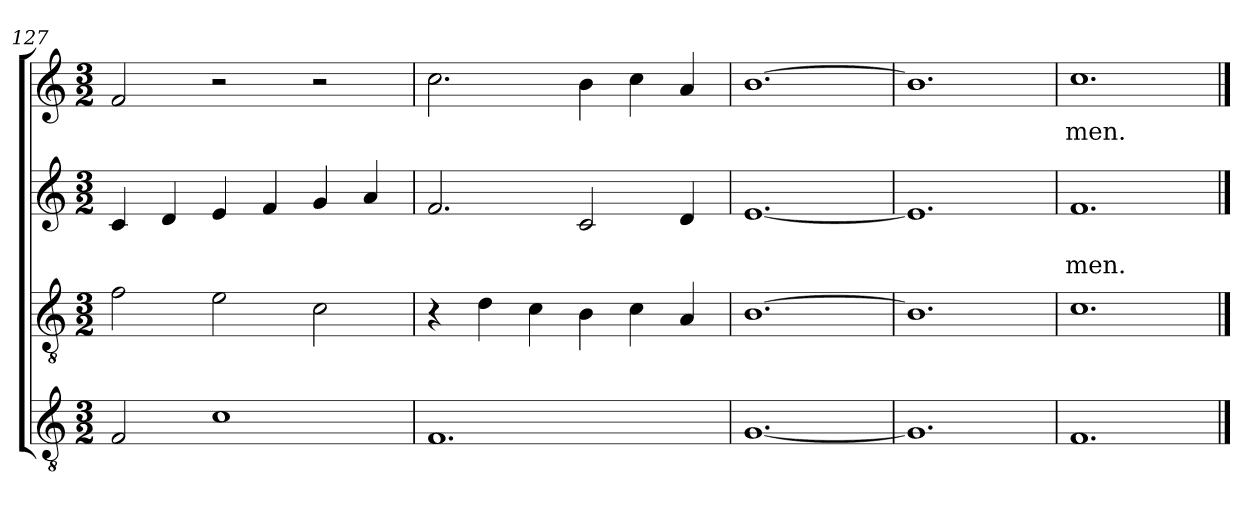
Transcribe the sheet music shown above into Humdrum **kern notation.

**kern	**kern	**kern	**text	**text	**kern	**text
*part4	*part3	*part2	*part2	*part2	*part1	*part1
*staff4	*staff3	*staff2	*staff2	*staff2	*staff1	*staff1
*clefGv2	*clefGv2	*clefG2	*	*	*clefG2	*
*k[]	*k[]	*k[]	*	*	*k[]	*
*C:	*C:	*C:	*	*	*C:	*
*M3/2	*M3/2	*M3/2	*	*	*M3/2	*
=127	=127	=127	=127	=127	=127	=127
2F/	2f\	4c/	.	.	2f/	.
.	.	4d/	.	.	.	.
1c	2e\	4e/	.	.	2r	.
.	.	4f/	.	.	.	.
.	2c\	4g/	.	.	2r	.
.	.	4a/	.	.	.	.
=128	=128	=128	=128	=128	=128	=128
1.F	4r	2.f/	.	.	2.cc\	.
.	4d\	.	.	.	.	.
.	4c\	.	.	.	.	.
.	4B\	2c/	.	.	4b\	.
.	4c\	.	.	.	4cc\	.
.	4A/	4d/	.	.	4a/	.
=129	=129	=129	=129	=129	=129	=129
[1.G	[1.B	[1.e	.	.	[1.b	.
=130	=130	=130	=130	=130	=130	=130
1.G]	1.B]	1.e]	.	.	1.b]	.
=131	=131	=131	=131	=131	=131	=131
1.F	1.c	1.f	.	-men.	1.cc	-men.
==	==	==	==	==	==	==
*-	*-	*-	*-	*-	*-	*-
